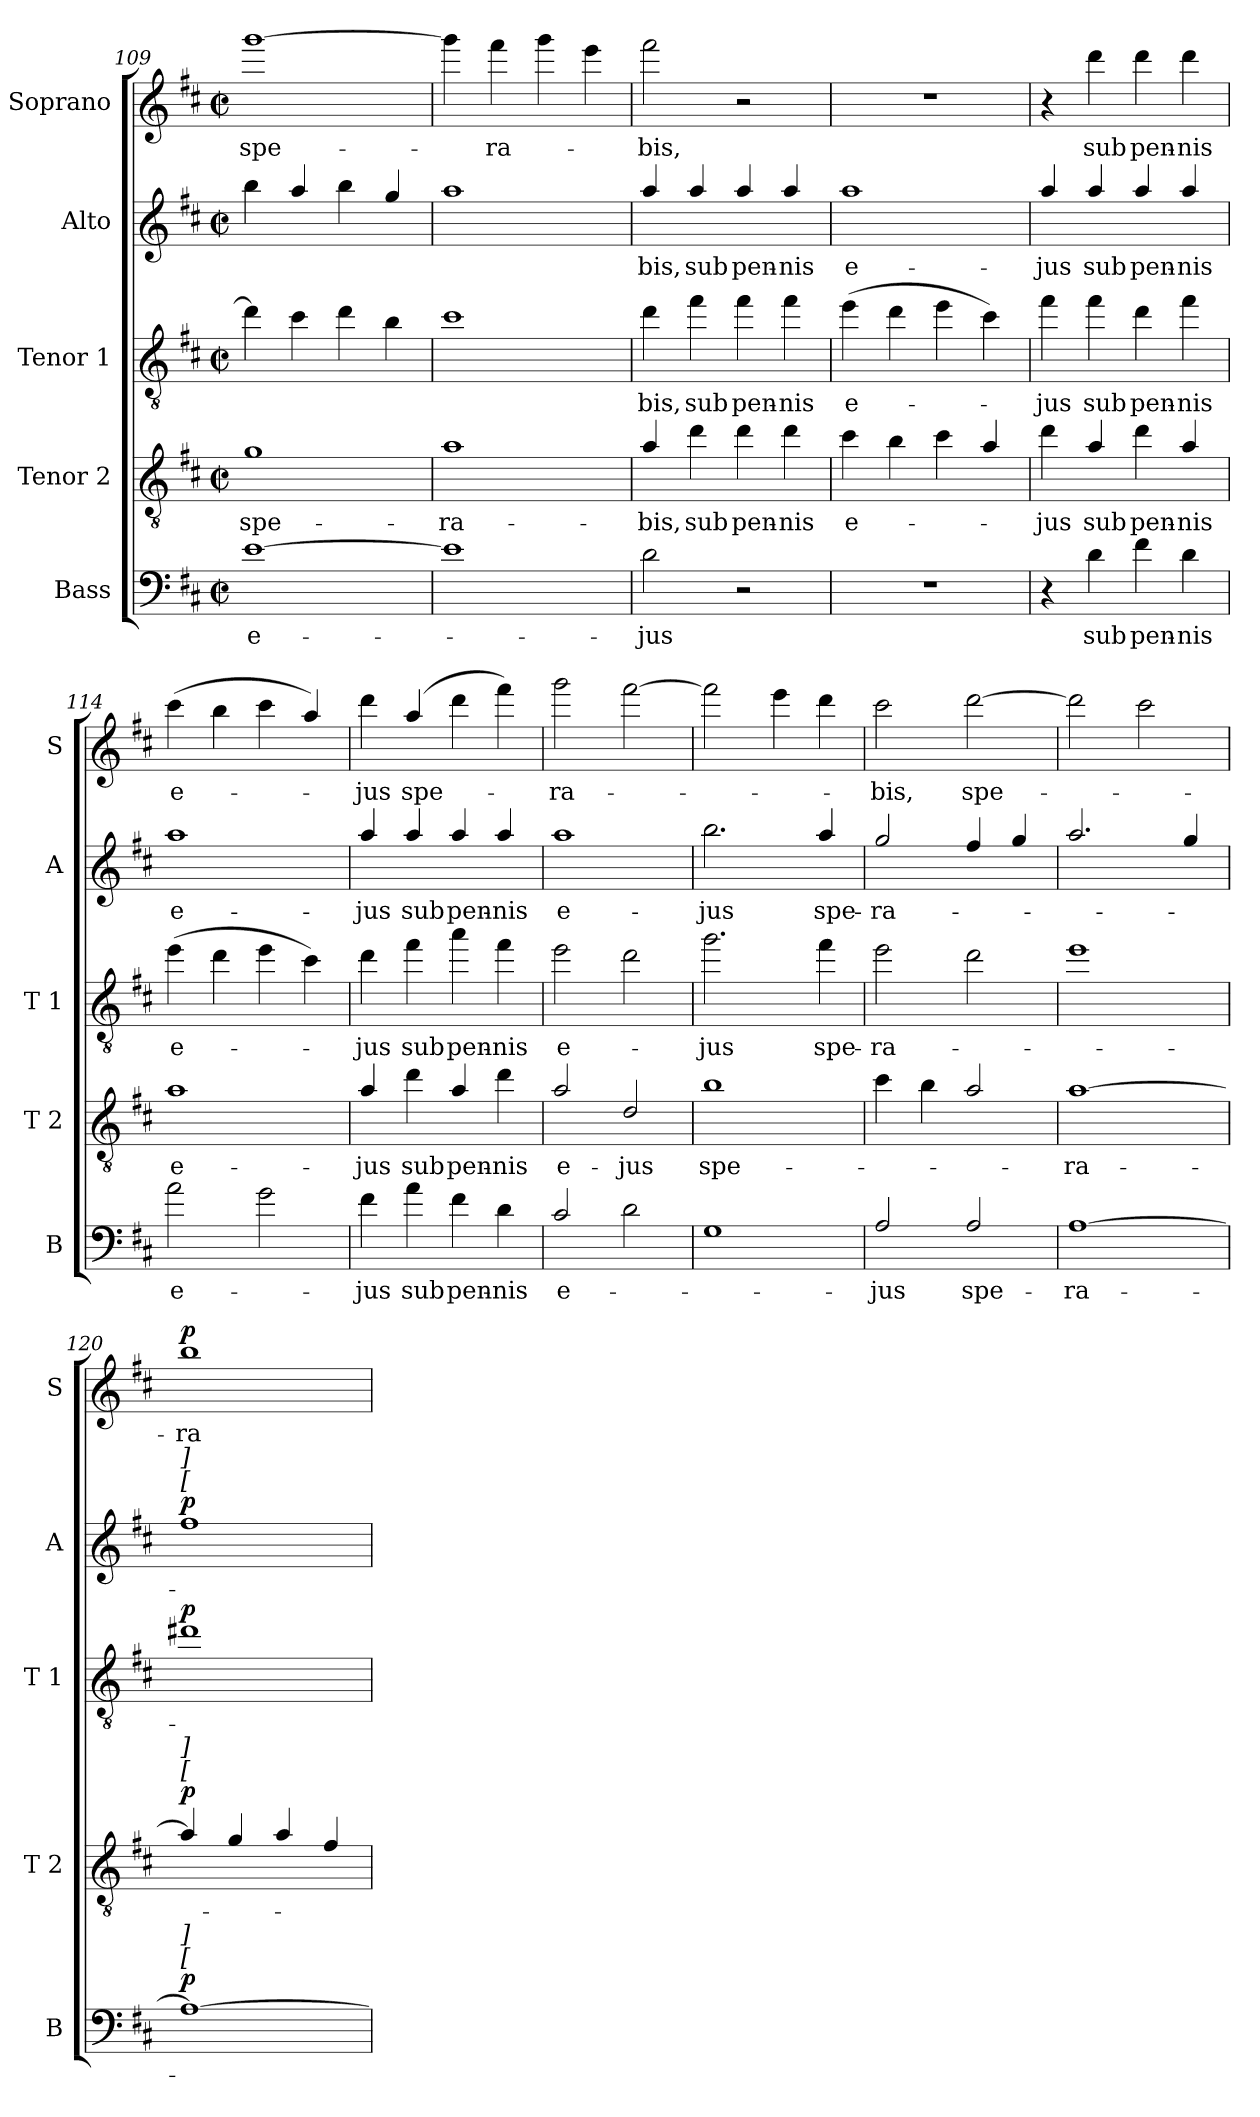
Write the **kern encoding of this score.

**kern	**text	**dynam	**kern	**text	**dynam	**kern	**text	**dynam	**kern	**text	**dynam	**kern	**text	**dynam
*part5	*part5	*part5	*part4	*part4	*part4	*part3	*part3	*part3	*part2	*part2	*part2	*part1	*part1	*part1
*staff5	*staff5	*staff5	*staff4	*staff4	*staff4	*staff3	*staff3	*staff3	*staff2	*staff2	*staff2	*staff1	*staff1	*staff1
*I"Bass	*	*	*I"Tenor 2	*	*	*I"Tenor 1	*	*	*I"Alto	*	*	*I"Soprano	*	*
*I'B	*	*	*I'T 2	*	*	*I'T 1	*	*	*I'A	*	*	*I'S	*	*
*clefF4	*	*	*clefGv2	*	*	*clefGv2	*	*	*clefG2	*	*	*clefG2	*	*
*ITrd7c12	*	*	*ITrd7c12	*	*	*ITrd7c12	*	*	*ITrd7c12	*	*	*ITrd7c12	*	*
*k[f#c#]	*	*	*k[f#c#]	*	*	*k[f#c#]	*	*	*k[f#c#]	*	*	*k[f#c#]	*	*
*D:	*	*	*D:	*	*	*D:	*	*	*D:	*	*	*D:	*	*
*M2/2	*	*	*M2/2	*	*	*M2/2	*	*	*M2/2	*	*	*M2/2	*	*
*met(c|)	*	*	*met(c|)	*	*	*met(c|)	*	*	*met(c|)	*	*	*met(c|)	*	*
=109	=109	=109	=109	=109	=109	=109	=109	=109	=109	=109	=109	=109	=109	=109
!	!LO:LY:b	!	!	!LO:LY:b	!	!	!	!	!	!	!	!	!LO:LY:b	!
[1E	e-	.	1G	spe-	.	4d\]	.	.	4b\	.	.	[1gg	spe-	.
.	.	.	.	.	.	4c#\	.	.	4a/	.	.	.	.	.
.	.	.	.	.	.	4d\	.	.	4b\	.	.	.	.	.
.	.	.	.	.	.	4B\	.	.	4g/	.	.	.	.	.
=110	=110	=110	=110	=110	=110	=110	=110	=110	=110	=110	=110	=110	=110	=110
!	!	!	!	!LO:LY:b	!	!	!	!	!	!	!	!	!	!
1E]	.	.	1A	-ra-	.	1c#	.	.	1a	.	.	4gg\]	.	.
!	!	!	!	!	!	!	!	!	!	!	!	!	!LO:LY:b	!
.	.	.	.	.	.	.	.	.	.	.	.	4ff#\	-ra-	.
.	.	.	.	.	.	.	.	.	.	.	.	4gg\	.	.
.	.	.	.	.	.	.	.	.	.	.	.	4ee\	.	.
!!LO:LB:g=z
=111	=111	=111	=111	=111	=111	=111	=111	=111	=111	=111	=111	=111	=111	=111
!	!LO:LY:b	!	!	!LO:LY:b	!	!	!LO:LY:b	!	!	!LO:LY:b	!	!	!LO:LY:b	!
2D\	-jus	.	4A/	-bis,	.	4d\	-bis,	.	4a/	-bis,	.	2ff#\	-bis,	.
!	!	!	!	!LO:LY:b	!	!	!LO:LY:b	!	!	!LO:LY:b	!	!	!	!
.	.	.	4d\	sub	.	4f#\	sub	.	4a/	sub	.	.	.	.
!	!	!	!	!LO:LY:b	!	!	!LO:LY:b	!	!	!LO:LY:b	!	!	!	!
2r	.	.	4d\	pen-	.	4f#\	pen-	.	4a/	pen-	.	2r	.	.
!	!	!	!	!LO:LY:b	!	!	!LO:LY:b	!	!	!LO:LY:b	!	!	!	!
.	.	.	4d\	-nis	.	4f#\	-nis	.	4a/	-nis	.	.	.	.
=112	=112	=112	=112	=112	=112	=112	=112	=112	=112	=112	=112	=112	=112	=112
!	!	!	!	!LO:LY:b	!	!	!LO:LY:b	!	!	!LO:LY:b	!	!	!	!
1r	.	.	4c#\	e-	.	(>4e\	e-	.	1a	e-	.	1r	.	.
.	.	.	4B\	.	.	4d\	.	.	.	.	.	.	.	.
.	.	.	4c#\	.	.	4e\	.	.	.	.	.	.	.	.
.	.	.	4A/	.	.	4c#\)	.	.	.	.	.	.	.	.
=113	=113	=113	=113	=113	=113	=113	=113	=113	=113	=113	=113	=113	=113	=113
!	!	!	!	!LO:LY:b	!	!	!LO:LY:b	!	!	!LO:LY:b	!	!	!	!
4r	.	.	4d\	-jus	.	4f#\	-jus	.	4a/	-jus	.	4r	.	.
!	!LO:LY:b	!	!	!LO:LY:b	!	!	!LO:LY:b	!	!	!LO:LY:b	!	!	!LO:LY:b	!
4D\	sub	.	4A/	sub	.	4f#\	sub	.	4a/	sub	.	4dd\	sub	.
!	!LO:LY:b	!	!	!LO:LY:b	!	!	!LO:LY:b	!	!	!LO:LY:b	!	!	!LO:LY:b	!
4F#\	pen-	.	4d\	pen-	.	4d\	pen-	.	4a/	pen-	.	4dd\	pen-	.
!	!LO:LY:b	!	!	!LO:LY:b	!	!	!LO:LY:b	!	!	!LO:LY:b	!	!	!LO:LY:b	!
4D\	-nis	.	4A/	-nis	.	4f#\	-nis	.	4a/	-nis	.	4dd\	-nis	.
=114	=114	=114	=114	=114	=114	=114	=114	=114	=114	=114	=114	=114	=114	=114
!	!LO:LY:b	!	!	!LO:LY:b	!	!	!LO:LY:b	!	!	!LO:LY:b	!	!	!LO:LY:b	!
2A\	e-	.	1A	e-	.	(>4e\	e-	.	1a	e-	.	(>4cc#\	e-	.
.	.	.	.	.	.	4d\	.	.	.	.	.	4b\	.	.
2G\	.	.	.	.	.	4e\	.	.	.	.	.	4cc#\	.	.
.	.	.	.	.	.	4c#\)	.	.	.	.	.	4a/)	.	.
=115	=115	=115	=115	=115	=115	=115	=115	=115	=115	=115	=115	=115	=115	=115
!	!LO:LY:b	!	!	!LO:LY:b	!	!	!LO:LY:b	!	!	!LO:LY:b	!	!	!LO:LY:b	!
4F#\	-jus	.	4A/	-jus	.	4d\	-jus	.	4a/	-jus	.	4dd\	-jus	.
!	!LO:LY:b	!	!	!LO:LY:b	!	!	!LO:LY:b	!	!	!LO:LY:b	!	!	!LO:LY:b	!
4A\	sub	.	4d\	sub	.	4f#\	sub	.	4a/	sub	.	(4a/	spe-	.
!	!LO:LY:b	!	!	!LO:LY:b	!	!	!LO:LY:b	!	!	!LO:LY:b	!	!	!	!
4F#\	pen-	.	4A/	pen-	.	4a\	pen-	.	4a/	pen-	.	4dd\	.	.
!	!LO:LY:b	!	!	!LO:LY:b	!	!	!LO:LY:b	!	!	!LO:LY:b	!	!	!	!
4D\	-nis	.	4d\	-nis	.	4f#\	-nis	.	4a/	-nis	.	4ff#\)	.	.
=116	=116	=116	=116	=116	=116	=116	=116	=116	=116	=116	=116	=116	=116	=116
!	!LO:LY:b	!	!	!LO:LY:b	!	!	!LO:LY:b	!	!	!LO:LY:b	!	!	!LO:LY:b	!
2C#/	e-	.	2A/	e-	.	2e\	e-	.	1a	e-	.	2gg\	-ra-	.
!	!	!	!	!LO:LY:b	!	!	!	!	!	!	!	!	!	!
2D\	.	.	2D/	-jus	.	2d\	.	.	.	.	.	[2ff#\	.	.
=117	=117	=117	=117	=117	=117	=117	=117	=117	=117	=117	=117	=117	=117	=117
!	!	!	!	!LO:LY:b	!	!	!LO:LY:b	!	!	!LO:LY:b	!	!	!	!
1GG	.	.	1B	spe-	.	2.g\	-jus	.	2.b\	-jus	.	2ff#\]	.	.
.	.	.	.	.	.	.	.	.	.	.	.	4ee\	.	.
!	!	!	!	!	!	!	!LO:LY:b	!	!	!LO:LY:b	!	!	!	!
.	.	.	.	.	.	4f#\	spe-	.	4a/	spe-	.	4dd\	.	.
=118	=118	=118	=118	=118	=118	=118	=118	=118	=118	=118	=118	=118	=118	=118
!	!LO:LY:b	!	!	!	!	!	!LO:LY:b	!	!	!LO:LY:b	!	!	!LO:LY:b	!
2AA/	-jus	.	4c#\	.	.	2e\	-ra-	.	2g/	-ra-	.	2cc#\	-bis,	.
.	.	.	4B\	.	.	.	.	.	.	.	.	.	.	.
!	!LO:LY:b	!	!	!	!	!	!	!	!	!	!	!	!LO:LY:b	!
2AA/	spe-	.	2A/	.	.	2d\	.	.	4f#/	.	.	[2dd\	spe-	.
.	.	.	.	.	.	.	.	.	4g/	.	.	.	.	.
!!LO:LB:g=z
=119	=119	=119	=119	=119	=119	=119	=119	=119	=119	=119	=119	=119	=119	=119
!	!LO:LY:b	!	!	!LO:LY:b	!	!	!	!	!	!	!	!	!	!
[1AA	-ra-	.	[1A	-ra-	.	1e	.	.	2.a/	.	.	2dd\]	.	.
.	.	.	.	.	.	.	.	.	.	.	.	2cc#\	.	.
.	.	.	.	.	.	.	.	.	4g/	.	.	.	.	.
=120	=120	=120	=120	=120	=120	=120	=120	=120	=120	=120	=120	=120	=120	=120
!	!	!	!	!	!	!	!	!	!LO:TX:a:i:t=[	!	!	!	!	!
!	!	!	!	!	!	!	!	!	!LO:TX:a:i:t=]	!	!	!	!	!
!	!	!	!LO:TX:a:i:t=[	!	!	!	!	!	!	!	!	!	!	!
!	!	!	!LO:TX:a:i:t=]	!	!	!	!	!	!	!	!	!	!	!
!LO:TX:a:i:t=[	!	!	!	!	!	!	!	!	!	!	!	!	!	!
!LO:TX:a:i:t=]	!	!	!	!	!	!	!	!	!	!	!	!	!	!
!	!	!LO:DY:a	!	!	!LO:DY:a	!	!	!LO:DY:a	!	!	!LO:DY:a	!	!LO:LY:b	!LO:DY:a
1AA_	.	p	4A/]	.	p	1d#X	.	p	1f#	.	p	1b	-ra-	p
.	.	.	4G/	.	.	.	.	.	.	.	.	.	.	.
.	.	.	4A/	.	.	.	.	.	.	.	.	.	.	.
.	.	.	4F#/	.	.	.	.	.	.	.	.	.	.	.
=	=	=	=	=	=	=	=	=	=	=	=	=	=	=
*-	*-	*-	*-	*-	*-	*-	*-	*-	*-	*-	*-	*-	*-	*-
